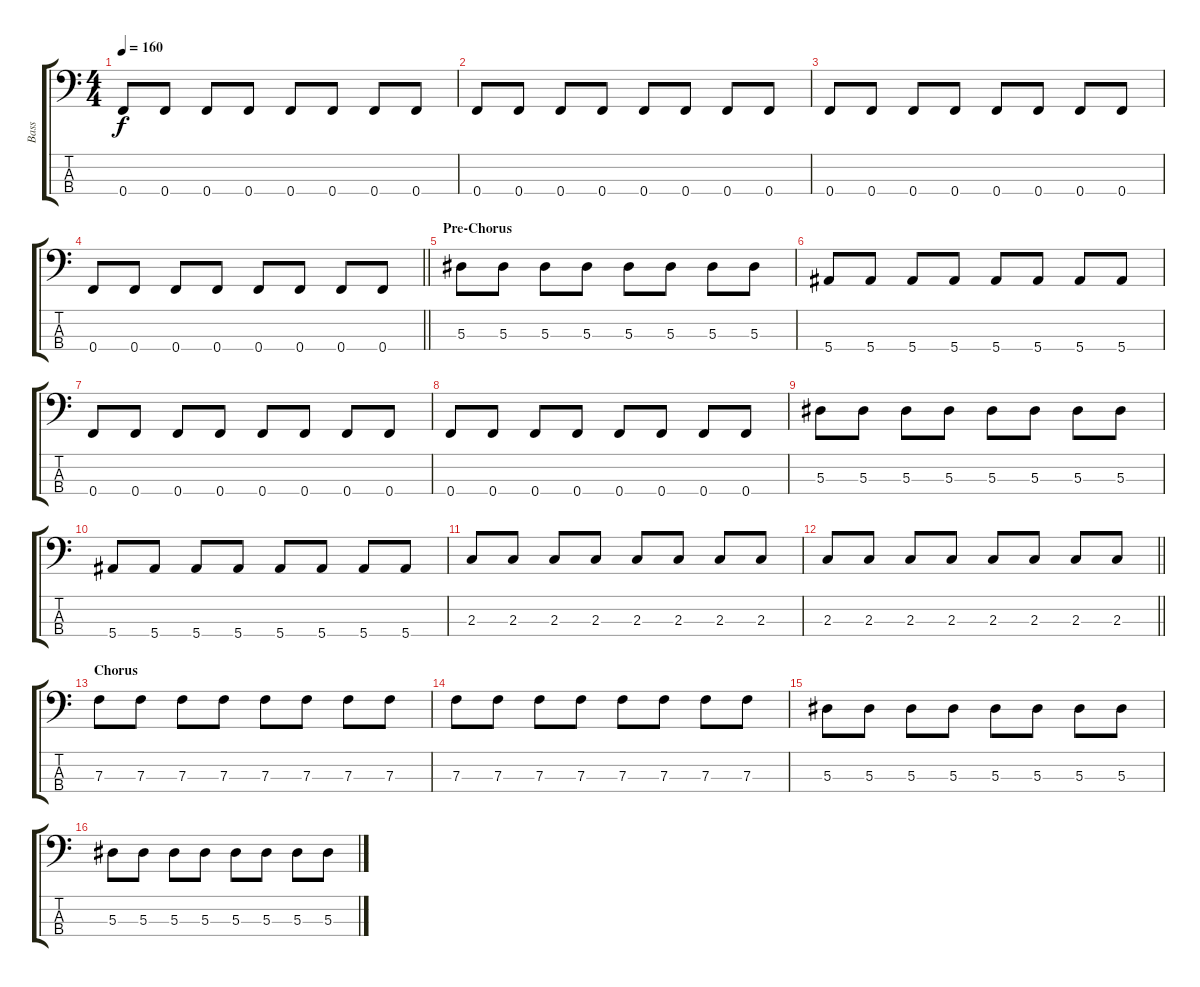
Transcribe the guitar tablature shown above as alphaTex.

\track ("Bass" "Bass") {instrument electricbasspick}
\staff {score tabs}
\tuning (Ab2 Eb2 Bb1 F1) {hide}
\ts (4 4)
\tempo 160
\clef f4
\ks c
0.4.8{dy f} 0.4.8 0.4.8 0.4.8 0.4.8 0.4.8 0.4.8 0.4.8 |
0.4.8 0.4.8 0.4.8 0.4.8 0.4.8 0.4.8 0.4.8 0.4.8 |
0.4.8 0.4.8 0.4.8 0.4.8 0.4.8 0.4.8 0.4.8 0.4.8 |
\barLineRight lightlight
0.4.8 0.4.8 0.4.8 0.4.8 0.4.8 0.4.8 0.4.8 0.4.8 |
\section ("" "Pre-Chorus")
5.3.8 5.3.8 5.3.8 5.3.8 5.3.8 5.3.8 5.3.8 5.3.8 |
5.4.8 5.4.8 5.4.8 5.4.8 5.4.8 5.4.8 5.4.8 5.4.8 |
0.4.8 0.4.8 0.4.8 0.4.8 0.4.8 0.4.8 0.4.8 0.4.8 |
0.4.8 0.4.8 0.4.8 0.4.8 0.4.8 0.4.8 0.4.8 0.4.8 |
5.3.8 5.3.8 5.3.8 5.3.8 5.3.8 5.3.8 5.3.8 5.3.8 |
5.4.8 5.4.8 5.4.8 5.4.8 5.4.8 5.4.8 5.4.8 5.4.8 |
2.3.8 2.3.8 2.3.8 2.3.8 2.3.8 2.3.8 2.3.8 2.3.8 |
\barLineRight lightlight
2.3.8 2.3.8 2.3.8 2.3.8 2.3.8 2.3.8 2.3.8 2.3.8 |
\section ("" "Chorus")
7.3.8 7.3.8 7.3.8 7.3.8 7.3.8 7.3.8 7.3.8 7.3.8 |
7.3.8 7.3.8 7.3.8 7.3.8 7.3.8 7.3.8 7.3.8 7.3.8 |
5.3.8 5.3.8 5.3.8 5.3.8 5.3.8 5.3.8 5.3.8 5.3.8 |
5.3.8 5.3.8 5.3.8 5.3.8 5.3.8 5.3.8 5.3.8 5.3.8
